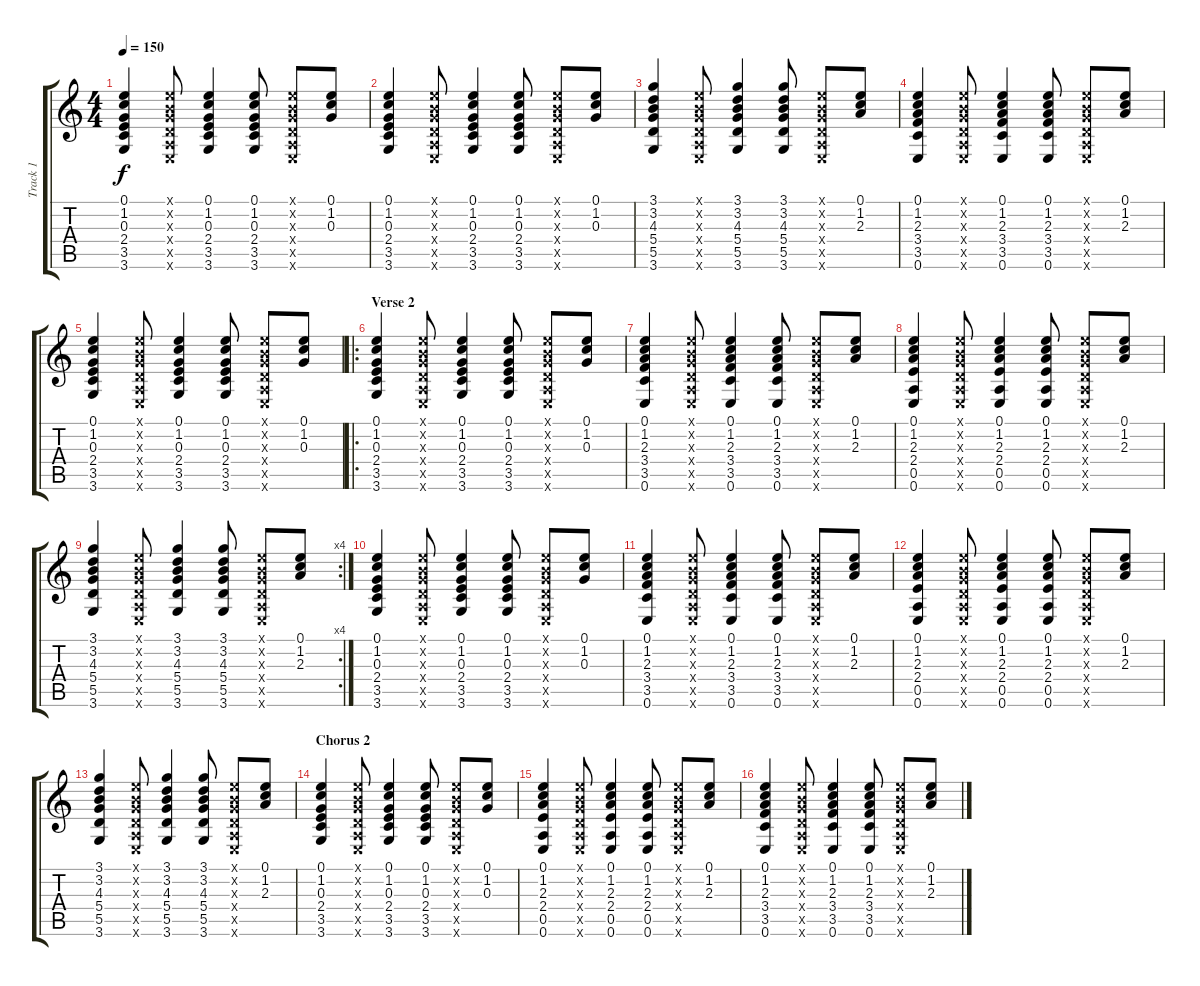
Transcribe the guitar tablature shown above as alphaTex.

\track ("Track 1" "Track 1") {instrument acousticguitarsteel}
\staff {score tabs}
\tuning (E4 B3 G3 D3 A2 E2) {hide}
\ts (4 4)
\tempo 150
\clef g2
\ks c
(0.1 1.2 0.3 2.4 3.5 3.6).4{dy f} (0.1{x} 0.2{x} 0.3{x} 0.4{x} 0.5{x} 0.6{x}).8 (0.1 1.2 0.3 2.4 3.5 3.6).4 (0.1 1.2 0.3 2.4 3.5 3.6).8 (0.1{x} 0.2{x} 0.3{x} 0.4{x} 0.5{x} 0.6{x}).8 (0.1 1.2 0.3).8 |
(0.1 1.2 0.3 2.4 3.5 3.6).4 (0.1{x} 0.2{x} 0.3{x} 0.4{x} 0.5{x} 0.6{x}).8 (0.1 1.2 0.3 2.4 3.5 3.6).4 (0.1 1.2 0.3 2.4 3.5 3.6).8 (0.1{x} 0.2{x} 0.3{x} 0.4{x} 0.5{x} 0.6{x}).8 (0.1 1.2 0.3).8 |
(3.1 3.2 4.3 5.4 5.5 3.6).4 (0.1{x} 0.2{x} 0.3{x} 0.4{x} 0.5{x} 0.6{x}).8 (3.1 3.2 4.3 5.4 5.5 3.6).4 (3.1 3.2 4.3 5.4 5.5 3.6).8 (0.1{x} 0.2{x} 0.3{x} 0.4{x} 0.5{x} 0.6{x}).8 (0.1 1.2 2.3).8 |
(0.1 1.2 2.3 3.4 3.5 0.6).4 (0.1{x} 0.2{x} 0.3{x} 0.4{x} 0.5{x} 0.6{x}).8 (0.1 1.2 2.3 3.4 3.5 0.6).4 (0.1 1.2 2.3 3.4 3.5 0.6).8 (0.1{x} 0.2{x} 0.3{x} 0.4{x} 0.5{x} 0.6{x}).8 (0.1 1.2 2.3).8 |
(0.1 1.2 0.3 2.4 3.5 3.6).4 (0.1{x} 0.2{x} 0.3{x} 0.4{x} 0.5{x} 0.6{x}).8 (0.1 1.2 0.3 2.4 3.5 3.6).4 (0.1 1.2 0.3 2.4 3.5 3.6).8 (0.1{x} 0.2{x} 0.3{x} 0.4{x} 0.5{x} 0.6{x}).8 (0.1 1.2 0.3).8 |
\ro
\section ("" "Verse 2")
(0.1 1.2 0.3 2.4 3.5 3.6).4 (0.1{x} 0.2{x} 0.3{x} 0.4{x} 0.5{x} 0.6{x}).8 (0.1 1.2 0.3 2.4 3.5 3.6).4 (0.1 1.2 0.3 2.4 3.5 3.6).8 (0.1{x} 0.2{x} 0.3{x} 0.4{x} 0.5{x} 0.6{x}).8 (0.1 1.2 0.3).8 |
(0.1 1.2 2.3 3.4 3.5 0.6).4 (0.1{x} 0.2{x} 0.3{x} 0.4{x} 0.5{x} 0.6{x}).8 (0.1 1.2 2.3 3.4 3.5 0.6).4 (0.1 1.2 2.3 3.4 3.5 0.6).8 (0.1{x} 0.2{x} 0.3{x} 0.4{x} 0.5{x} 0.6{x}).8 (0.1 1.2 2.3).8 |
(0.1 1.2 2.3 2.4 0.5 0.6).4 (0.1{x} 0.2{x} 0.3{x} 0.4{x} 0.5{x} 0.6{x}).8 (0.1 1.2 2.3 2.4 0.5 0.6).4 (0.1 1.2 2.3 2.4 0.5 0.6).8 (0.1{x} 0.2{x} 0.3{x} 0.4{x} 0.5{x} 0.6{x}).8 (0.1 1.2 2.3).8 |
\rc 4
(3.1 3.2 4.3 5.4 5.5 3.6).4 (0.1{x} 0.2{x} 0.3{x} 0.4{x} 0.5{x} 0.6{x}).8 (3.1 3.2 4.3 5.4 5.5 3.6).4 (3.1 3.2 4.3 5.4 5.5 3.6).8 (0.1{x} 0.2{x} 0.3{x} 0.4{x} 0.5{x} 0.6{x}).8 (0.1 1.2 2.3).8 |
(0.1 1.2 0.3 2.4 3.5 3.6).4 (0.1{x} 0.2{x} 0.3{x} 0.4{x} 0.5{x} 0.6{x}).8 (0.1 1.2 0.3 2.4 3.5 3.6).4 (0.1 1.2 0.3 2.4 3.5 3.6).8 (0.1{x} 0.2{x} 0.3{x} 0.4{x} 0.5{x} 0.6{x}).8 (0.1 1.2 0.3).8 |
(0.1 1.2 2.3 3.4 3.5 0.6).4 (0.1{x} 0.2{x} 0.3{x} 0.4{x} 0.5{x} 0.6{x}).8 (0.1 1.2 2.3 3.4 3.5 0.6).4 (0.1 1.2 2.3 3.4 3.5 0.6).8 (0.1{x} 0.2{x} 0.3{x} 0.4{x} 0.5{x} 0.6{x}).8 (0.1 1.2 2.3).8 |
(0.1 1.2 2.3 2.4 0.5 0.6).4 (0.1{x} 0.2{x} 0.3{x} 0.4{x} 0.5{x} 0.6{x}).8 (0.1 1.2 2.3 2.4 0.5 0.6).4 (0.1 1.2 2.3 2.4 0.5 0.6).8 (0.1{x} 0.2{x} 0.3{x} 0.4{x} 0.5{x} 0.6{x}).8 (0.1 1.2 2.3).8 |
(3.1 3.2 4.3 5.4 5.5 3.6).4 (0.1{x} 0.2{x} 0.3{x} 0.4{x} 0.5{x} 0.6{x}).8 (3.1 3.2 4.3 5.4 5.5 3.6).4 (3.1 3.2 4.3 5.4 5.5 3.6).8 (0.1{x} 0.2{x} 0.3{x} 0.4{x} 0.5{x} 0.6{x}).8 (0.1 1.2 2.3).8 |
\section ("" "Chorus 2")
(0.1 1.2 0.3 2.4 3.5 3.6).4 (0.1{x} 0.2{x} 0.3{x} 0.4{x} 0.5{x} 0.6{x}).8 (0.1 1.2 0.3 2.4 3.5 3.6).4 (0.1 1.2 0.3 2.4 3.5 3.6).8 (0.1{x} 0.2{x} 0.3{x} 0.4{x} 0.5{x} 0.6{x}).8 (0.1 1.2 0.3).8 |
(0.1 1.2 2.3 2.4 0.5 0.6).4 (0.1{x} 0.2{x} 0.3{x} 0.4{x} 0.5{x} 0.6{x}).8 (0.1 1.2 2.3 2.4 0.5 0.6).4 (0.1 1.2 2.3 2.4 0.5 0.6).8 (0.1{x} 0.2{x} 0.3{x} 0.4{x} 0.5{x} 0.6{x}).8 (0.1 1.2 2.3).8 |
(0.1 1.2 2.3 3.4 3.5 0.6).4 (0.1{x} 0.2{x} 0.3{x} 0.4{x} 0.5{x} 0.6{x}).8 (0.1 1.2 2.3 3.4 3.5 0.6).4 (0.1 1.2 2.3 3.4 3.5 0.6).8 (0.1{x} 0.2{x} 0.3{x} 0.4{x} 0.5{x} 0.6{x}).8 (0.1 1.2 2.3).8
